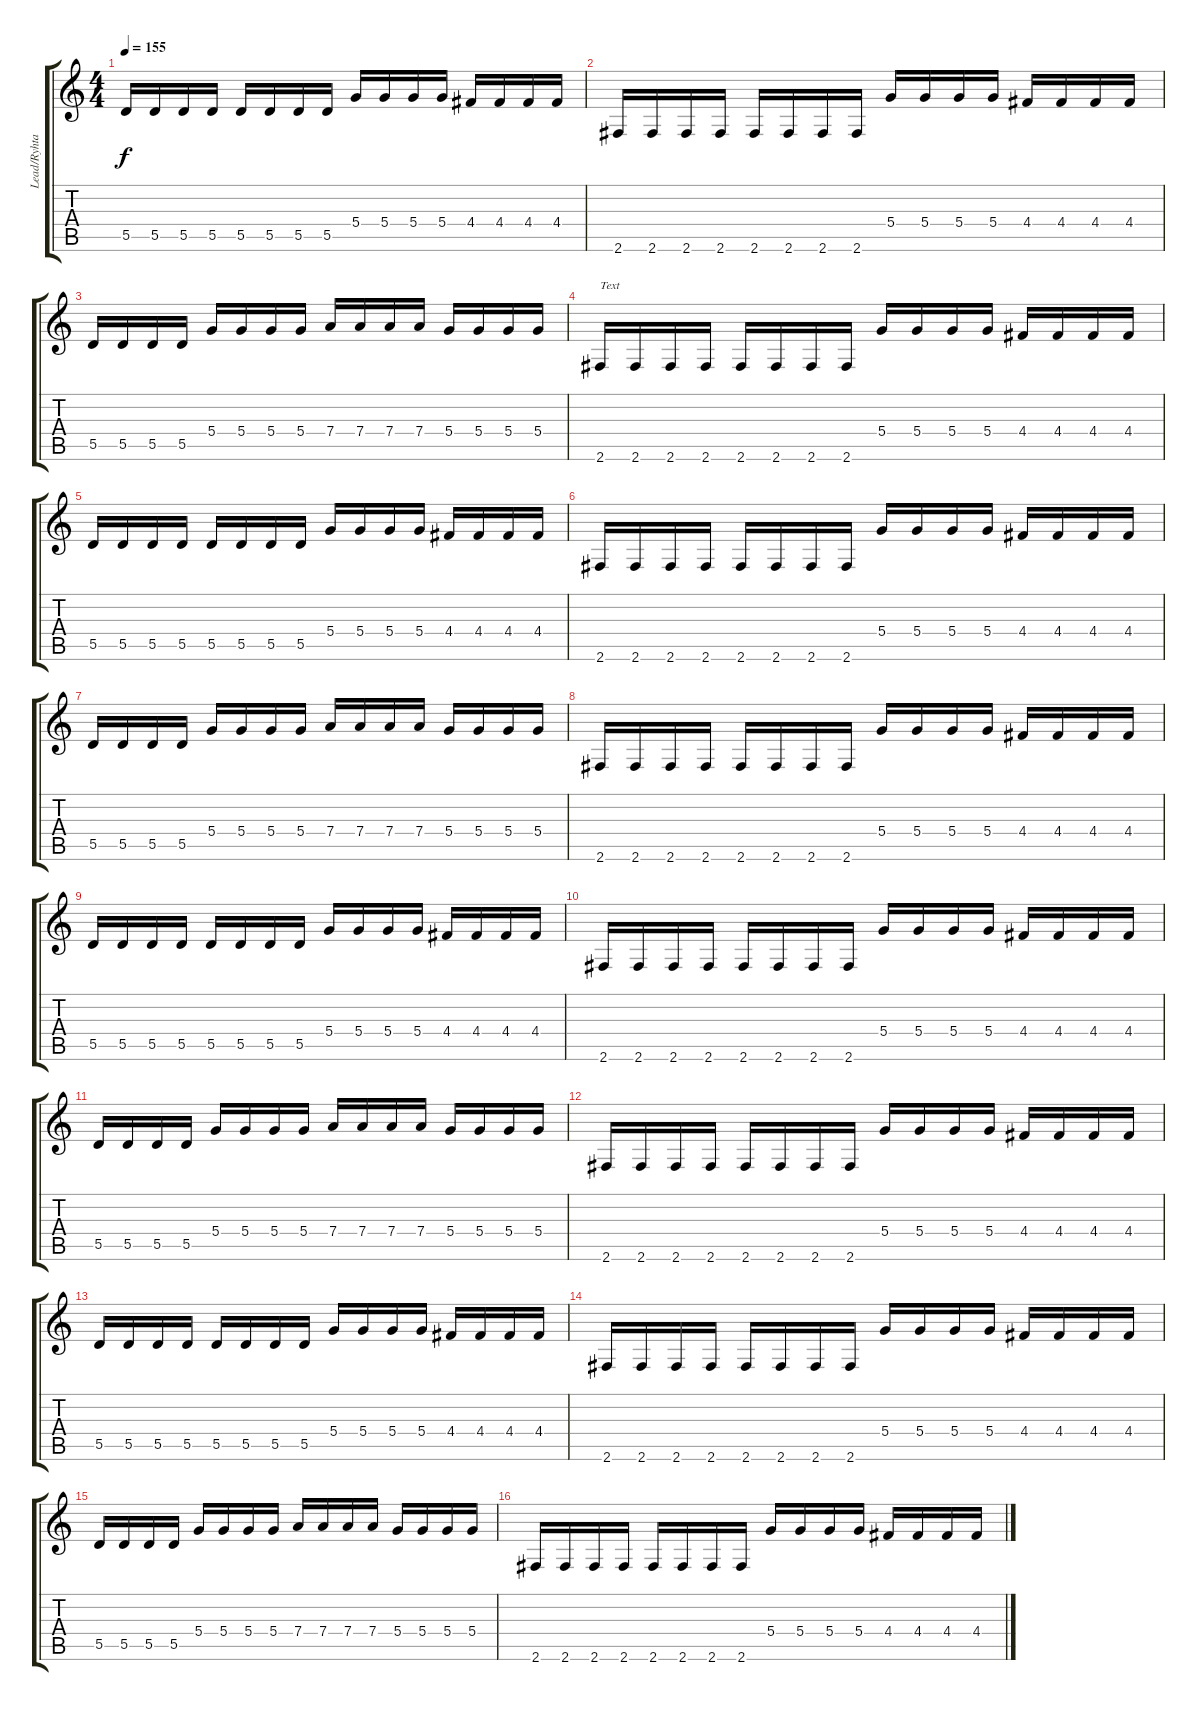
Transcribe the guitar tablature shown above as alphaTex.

\track ("Lead/Ryhtam" "Lead/Ryhta") {instrument distortionguitar}
\staff {score tabs}
\tuning (E4 B3 G3 D3 A2 E2) {hide}
\ts (4 4)
\tempo 155
\clef g2
\ks c
5.5.16{dy f} 5.5.16 5.5.16 5.5.16 5.5.16 5.5.16 5.5.16 5.5.16 5.4.16 5.4.16 5.4.16 5.4.16 4.4.16 4.4.16 4.4.16 4.4.16 |
2.6.16 2.6.16 2.6.16 2.6.16 2.6.16 2.6.16 2.6.16 2.6.16 5.4.16 5.4.16 5.4.16 5.4.16 4.4.16 4.4.16 4.4.16 4.4.16 |
5.5.16 5.5.16 5.5.16 5.5.16 5.4.16 5.4.16 5.4.16 5.4.16 7.4.16 7.4.16 7.4.16 7.4.16 5.4.16 5.4.16 5.4.16 5.4.16 |
2.6.16{txt "Text"} 2.6.16 2.6.16 2.6.16 2.6.16 2.6.16 2.6.16 2.6.16 5.4.16 5.4.16 5.4.16 5.4.16 4.4.16 4.4.16 4.4.16 4.4.16 |
5.5.16 5.5.16 5.5.16 5.5.16 5.5.16 5.5.16 5.5.16 5.5.16 5.4.16 5.4.16 5.4.16 5.4.16 4.4.16 4.4.16 4.4.16 4.4.16 |
2.6.16 2.6.16 2.6.16 2.6.16 2.6.16 2.6.16 2.6.16 2.6.16 5.4.16 5.4.16 5.4.16 5.4.16 4.4.16 4.4.16 4.4.16 4.4.16 |
5.5.16 5.5.16 5.5.16 5.5.16 5.4.16 5.4.16 5.4.16 5.4.16 7.4.16 7.4.16 7.4.16 7.4.16 5.4.16 5.4.16 5.4.16 5.4.16 |
2.6.16 2.6.16 2.6.16 2.6.16 2.6.16 2.6.16 2.6.16 2.6.16 5.4.16 5.4.16 5.4.16 5.4.16 4.4.16 4.4.16 4.4.16 4.4.16 |
5.5.16 5.5.16 5.5.16 5.5.16 5.5.16 5.5.16 5.5.16 5.5.16 5.4.16 5.4.16 5.4.16 5.4.16 4.4.16 4.4.16 4.4.16 4.4.16 |
2.6.16 2.6.16 2.6.16 2.6.16 2.6.16 2.6.16 2.6.16 2.6.16 5.4.16 5.4.16 5.4.16 5.4.16 4.4.16 4.4.16 4.4.16 4.4.16 |
5.5.16 5.5.16 5.5.16 5.5.16 5.4.16 5.4.16 5.4.16 5.4.16 7.4.16 7.4.16 7.4.16 7.4.16 5.4.16 5.4.16 5.4.16 5.4.16 |
2.6.16 2.6.16 2.6.16 2.6.16 2.6.16 2.6.16 2.6.16 2.6.16 5.4.16 5.4.16 5.4.16 5.4.16 4.4.16 4.4.16 4.4.16 4.4.16 |
5.5.16 5.5.16 5.5.16 5.5.16 5.5.16 5.5.16 5.5.16 5.5.16 5.4.16 5.4.16 5.4.16 5.4.16 4.4.16 4.4.16 4.4.16 4.4.16 |
2.6.16 2.6.16 2.6.16 2.6.16 2.6.16 2.6.16 2.6.16 2.6.16 5.4.16 5.4.16 5.4.16 5.4.16 4.4.16 4.4.16 4.4.16 4.4.16 |
5.5.16 5.5.16 5.5.16 5.5.16 5.4.16 5.4.16 5.4.16 5.4.16 7.4.16 7.4.16 7.4.16 7.4.16 5.4.16 5.4.16 5.4.16 5.4.16 |
2.6.16 2.6.16 2.6.16 2.6.16 2.6.16 2.6.16 2.6.16 2.6.16 5.4.16 5.4.16 5.4.16 5.4.16 4.4.16 4.4.16 4.4.16 4.4.16
